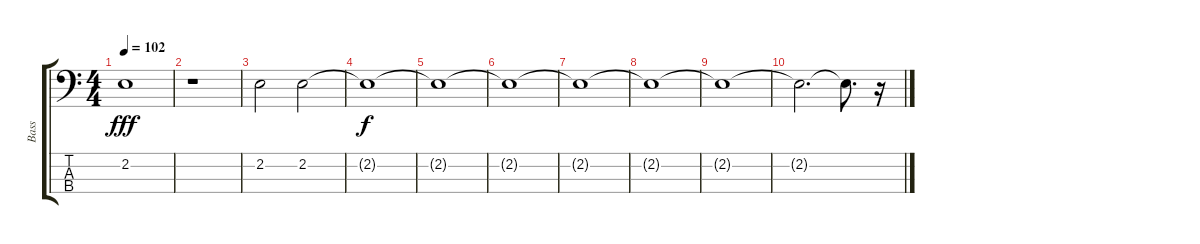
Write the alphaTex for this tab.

\track ("Bass" "Bass") {instrument electricbassfinger}
\staff {score tabs}
\tuning (G2 D2 A1 E1) {hide}
\ts (4 4)
\tempo 102
\clef f4
\ks c
2.2.1{dy fff volume 16} |
r.1 |
2.2.2{volume 16} 2.2.2{volume 11} |
2.2{t}.1{dy f} |
2.2{t}.1 |
2.2{t}.1 |
2.2{t}.1 |
2.2{t}.1 |
2.2{t}.1 |
2.2{t}.2{d} 2.2{t}.8{d} r.16
